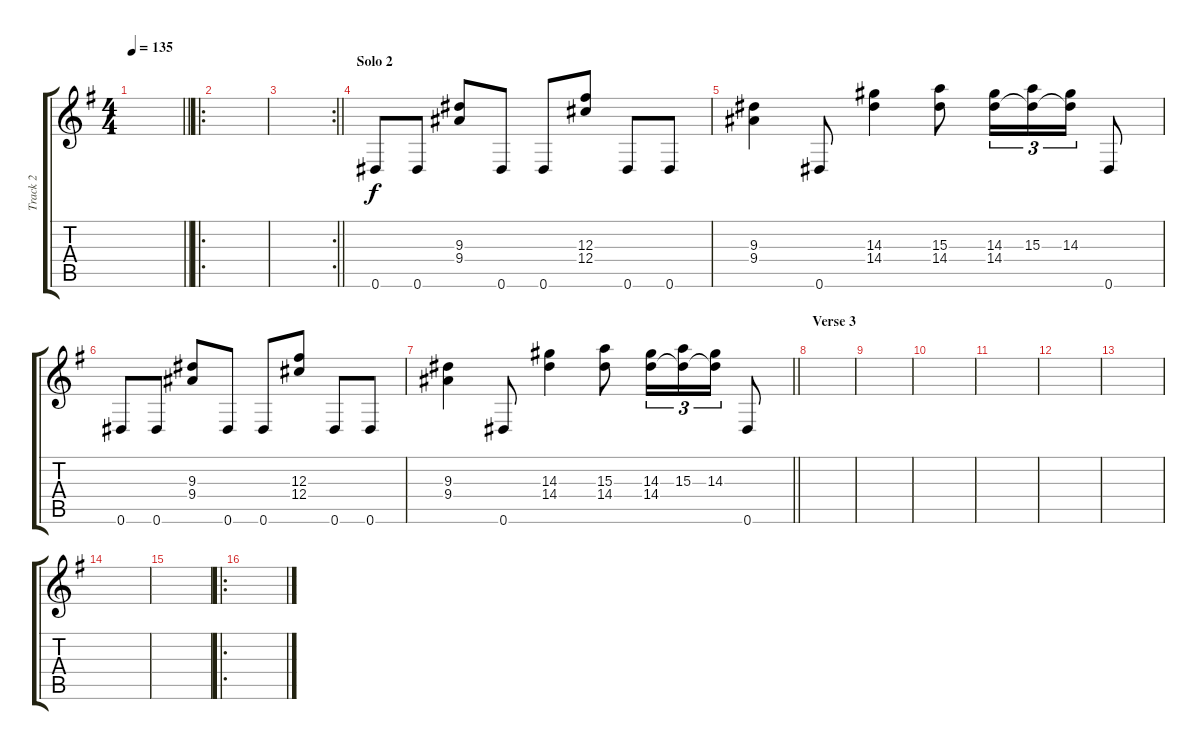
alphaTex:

\track ("Track 2" "Track 2") {instrument distortionguitar}
\staff {score tabs}
\tuning (Eb4 Bb3 Gb3 Db3 Ab2 Eb2) {hide}
\ts (4 4)
\tempo 135
\clef g2
\barLineRight lightlight
\ks g
|
\ro
\ks eminor
|
\rc 2
\barLineRight lightlight
|
\section ("" "Solo 2")
0.6.8 0.6.8 (9.3 9.4).8 0.6.8 0.6.8 (12.3 12.4).8 0.6.8 0.6.8 |
(9.3 9.4).4 0.6.8 (14.3 14.4).4 (15.3 14.4).8 (14.3 14.4).16{tu (3 2)} (15.3 14.4{t}).16{tu (3 2)} (14.3 14.4{t}).16{tu (3 2)} 0.6.8 |
0.6.8 0.6.8 (9.3 9.4).8 0.6.8 0.6.8 (12.3 12.4).8 0.6.8 0.6.8 |
\barLineRight lightlight
(9.3 9.4).4 0.6.8 (14.3 14.4).4 (15.3 14.4).8 (14.3 14.4).16{tu (3 2)} (15.3 14.4{t}).16{tu (3 2)} (14.3 14.4{t}).16{tu (3 2)} 0.6.8 |
\section ("" "Verse 3")
|
|
|
|
|
|
|
|
\ro
